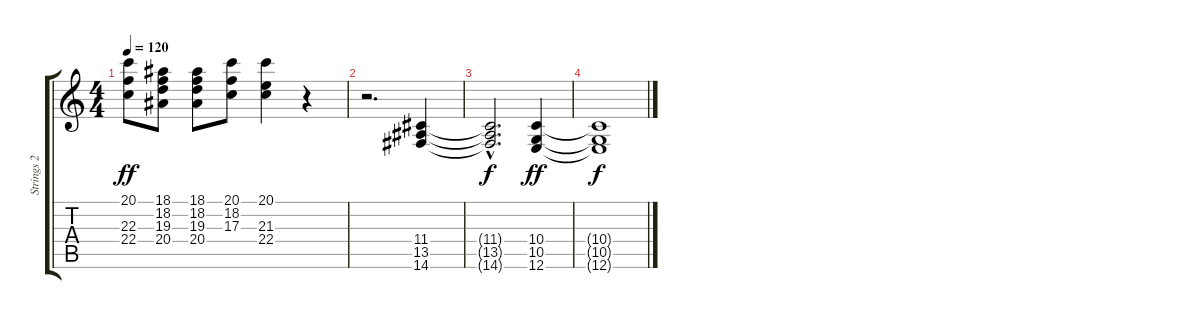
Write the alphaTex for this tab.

\track ("Strings 2" "Strings 2") {instrument synthstrings1}
\staff {score tabs}
\tuning (E4 B3 G3 D3 A2 E2) {hide}
\ts (4 4)
\tempo 120
\clef g2
\ks c
(20.1 22.3 22.4).8{dy ff} (18.1 18.2 19.3 20.4).8 (18.1 18.2 19.3 20.4).8 (20.1 18.2 17.3).8 (20.1 21.3 22.4).4 r.4 |
r.2{d} (11.4 13.5 14.6).4 |
(11.4{hac t} 13.5{hac t} 14.6{hac t}).2{d dy f} (10.4 10.5 12.6).4{dy ff} |
(10.4{t} 10.5{t} 12.6{t}).1{dy f}
